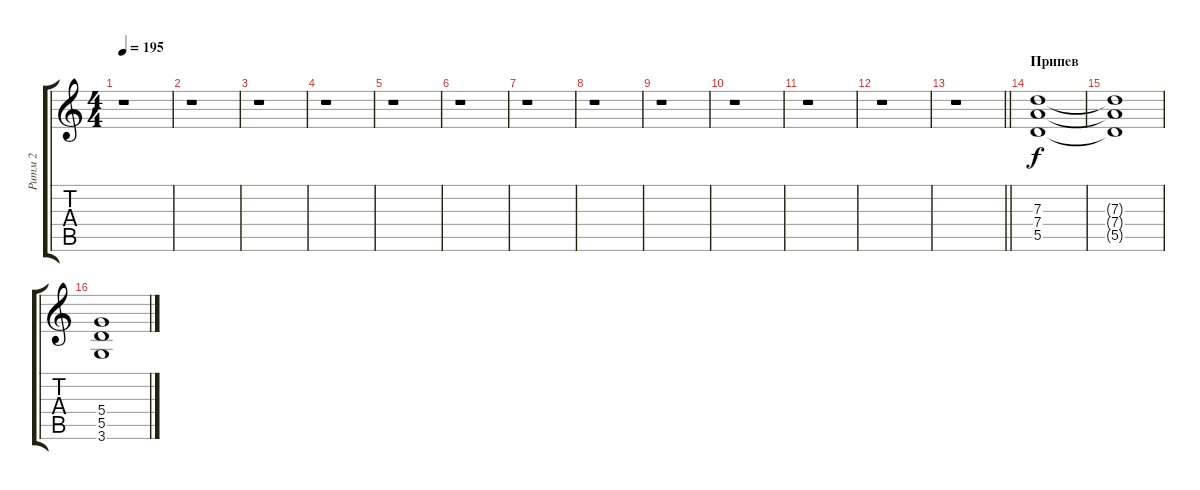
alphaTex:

\track ("Ритм 2" "Ритм 2") {instrument distortionguitar}
\staff {score tabs}
\tuning (E4 B3 G3 D3 A2 E2) {hide}
\ts (4 4)
\tempo 195
\clef g2
\ks c
r.1{dy f} |
r.1 |
r.1 |
r.1 |
r.1 |
r.1 |
r.1 |
r.1 |
r.1 |
r.1 |
r.1 |
r.1 |
\barLineRight lightlight
r.1 |
\section ("" "Припев")
(7.3 7.4 5.5).1 |
(7.3{t} 7.4{t} 5.5{t}).1 |
(5.4 5.5 3.6).1
